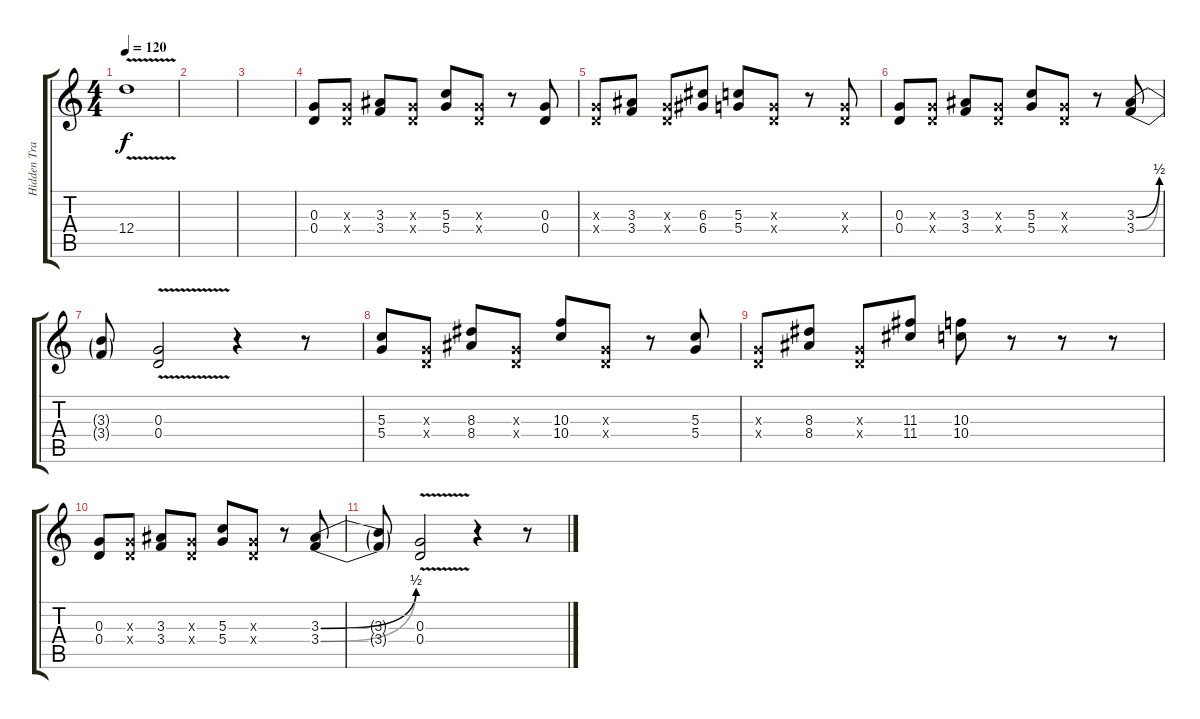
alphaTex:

\track ("Hidden Track" "Hidden Tra") {instrument overdrivenguitar}
\staff {score tabs}
\tuning (E4 B3 G3 D3 A2 E2) {hide}
\ts (4 4)
\tempo 120
\clef g2
\ks c
12.4{v}.1{dy f} |
|
|
(0.3 0.4).8 (0.3{x} 0.4{x}).8 (3.3 3.4).8 (0.3{x} 0.4{x}).8 (5.3 5.4).8 (0.3{x} 0.4{x}).8 r.8 (0.3 0.4).8 |
(0.3{x} 0.4{x}).8 (3.3 3.4).8 (0.3{x} 0.4{x}).8 (6.3 6.4).8 (5.3 5.4).8 (0.3{x} 0.4{x}).8 r.8 (0.3{x} 0.4{x}).8 |
(0.3 0.4).8 (0.3{x} 0.4{x}).8 (3.3 3.4).8 (0.3{x} 0.4{x}).8 (5.3 5.4).8 (0.3{x} 0.4{x}).8 r.8 (3.3{be (bend 0 0 60 2)} 3.4{be (bend 0 0 60 2)}).8 |
(3.3{t} 3.4{t}).8 (0.3 0.4{v}).2 r.4 r.8 |
(5.3 5.4).8 (0.3{x} 0.4{x}).8 (8.3 8.4).8 (0.3{x} 0.4{x}).8 (10.3 10.4).8 (0.3{x} 0.4{x}).8 r.8 (5.3 5.4).8 |
(0.3{x} 0.4{x}).8 (8.3 8.4).8 (0.3{x} 0.4{x}).8 (11.3 11.4).8 (10.3 10.4).8 r.8 r.8 r.8 |
(0.3 0.4).8 (0.3{x} 0.4{x}).8 (3.3 3.4).8 (0.3{x} 0.4{x}).8 (5.3 5.4).8 (0.3{x} 0.4{x}).8 r.8 (3.3{be (bend 0 0 60 2)} 3.4{be (bend 0 0 60 2)}).8 |
(3.3{t} 3.4{t}).8 (0.3 0.4{v}).2 r.4 r.8
